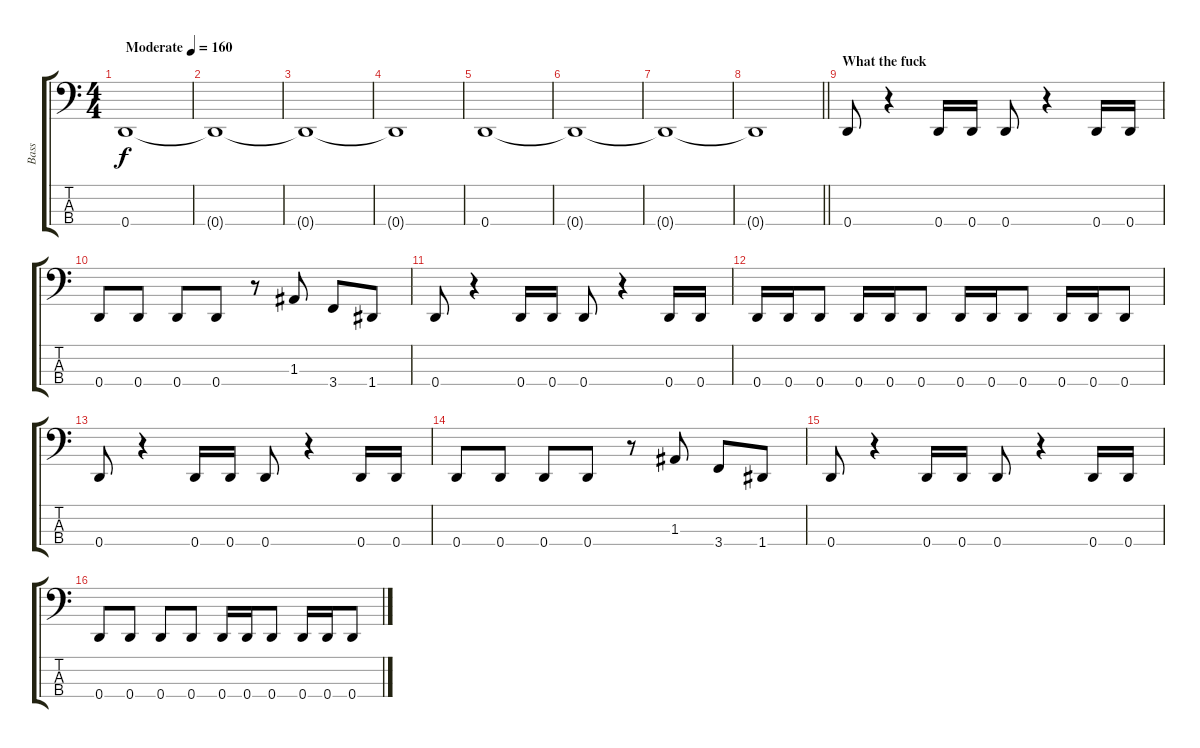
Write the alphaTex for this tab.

\track ("Bass" "Bass") {instrument electricbasspick}
\staff {score tabs}
\tuning (G2 D2 A1 D1) {hide}
\ts (4 4)
\tempo (160 "Moderate")
\clef f4
\ks c
0.4.1{dy f instrument electricbasspick} |
0.4{t}.1 |
0.4{t}.1 |
0.4{t}.1 |
0.4.1 |
0.4{t}.1 |
0.4{t}.1 |
\barLineRight lightlight
0.4{t}.1 |
\section ("" "What the fuck")
0.4.8 r.4 0.4.16 0.4.16 0.4.8 r.4 0.4.16 0.4.16 |
0.4.8 0.4.8 0.4.8 0.4.8 r.8 1.3.8 3.4.8 1.4.8 |
0.4.8 r.4 0.4.16 0.4.16 0.4.8 r.4 0.4.16 0.4.16 |
0.4.16 0.4.16 0.4.8 0.4.16 0.4.16 0.4.8 0.4.16 0.4.16 0.4.8 0.4.16 0.4.16 0.4.8 |
0.4.8 r.4 0.4.16 0.4.16 0.4.8 r.4 0.4.16 0.4.16 |
0.4.8 0.4.8 0.4.8 0.4.8 r.8 1.3.8 3.4.8 1.4.8 |
0.4.8 r.4 0.4.16 0.4.16 0.4.8 r.4 0.4.16 0.4.16 |
0.4.8 0.4.8 0.4.8 0.4.8 0.4.16 0.4.16 0.4.8 0.4.16 0.4.16 0.4.8
